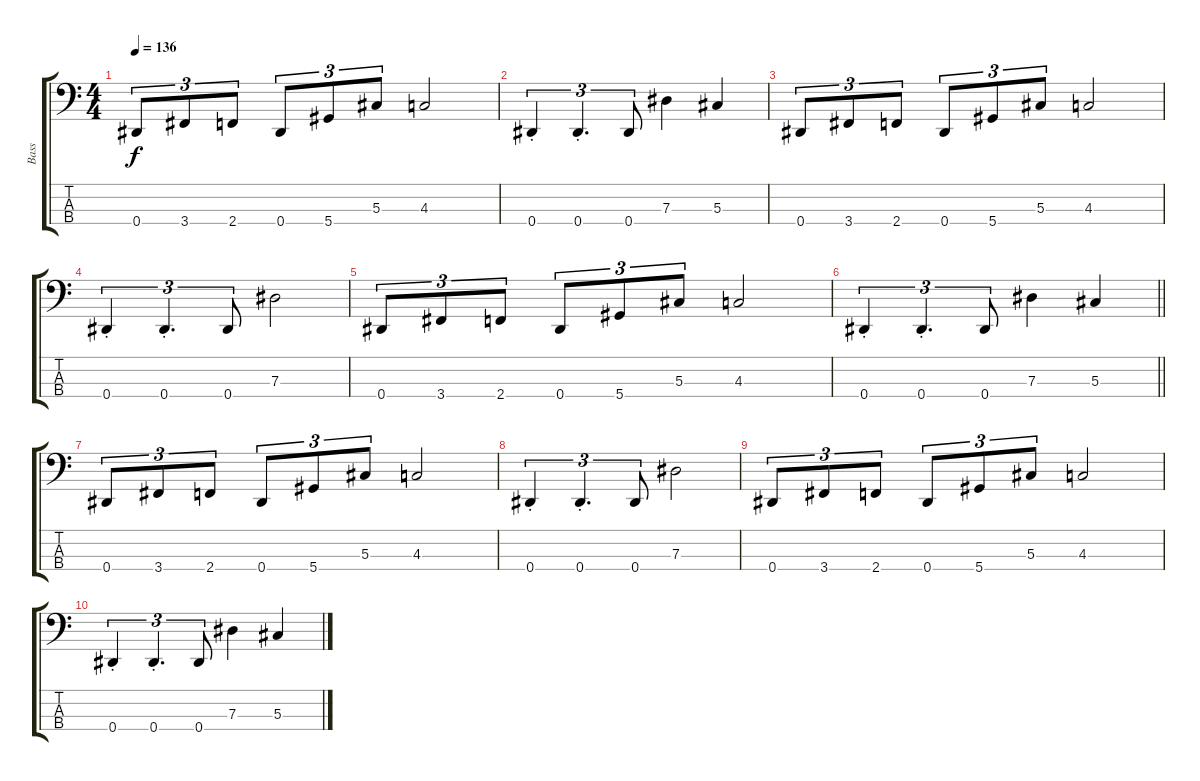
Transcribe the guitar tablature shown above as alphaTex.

\track ("Bass" "Bass") {instrument electricbasspick}
\staff {score tabs}
\tuning (Gb2 Db2 Ab1 Eb1) {hide}
\ts (4 4)
\tempo 136
\clef f4
\ks c
0.4.8{tu (3 2) dy f} 3.4.8{tu (3 2)} 2.4.8{tu (3 2)} 0.4.8{tu (3 2)} 5.4.8{tu (3 2)} 5.3.8{tu (3 2)} 4.3.2 |
0.4{st}.4{tu (3 2)} 0.4{st}.4{d tu (3 2)} 0.4.8{tu (3 2)} 7.3.4 5.3.4 |
0.4.8{tu (3 2)} 3.4.8{tu (3 2)} 2.4.8{tu (3 2)} 0.4.8{tu (3 2)} 5.4.8{tu (3 2)} 5.3.8{tu (3 2)} 4.3.2 |
0.4{st}.4{tu (3 2)} 0.4{st}.4{d tu (3 2)} 0.4.8{tu (3 2)} 7.3.2 |
0.4.8{tu (3 2)} 3.4.8{tu (3 2)} 2.4.8{tu (3 2)} 0.4.8{tu (3 2)} 5.4.8{tu (3 2)} 5.3.8{tu (3 2)} 4.3.2 |
\barLineRight lightlight
0.4{st}.4{tu (3 2)} 0.4{st}.4{d tu (3 2)} 0.4.8{tu (3 2)} 7.3.4 5.3.4 |
0.4.8{tu (3 2)} 3.4.8{tu (3 2)} 2.4.8{tu (3 2)} 0.4.8{tu (3 2)} 5.4.8{tu (3 2)} 5.3.8{tu (3 2)} 4.3.2 |
0.4{st}.4{tu (3 2)} 0.4{st}.4{d tu (3 2)} 0.4.8{tu (3 2)} 7.3.2 |
0.4.8{tu (3 2)} 3.4.8{tu (3 2)} 2.4.8{tu (3 2)} 0.4.8{tu (3 2)} 5.4.8{tu (3 2)} 5.3.8{tu (3 2)} 4.3.2 |
0.4{st}.4{tu (3 2)} 0.4{st}.4{d tu (3 2)} 0.4.8{tu (3 2)} 7.3.4 5.3.4
